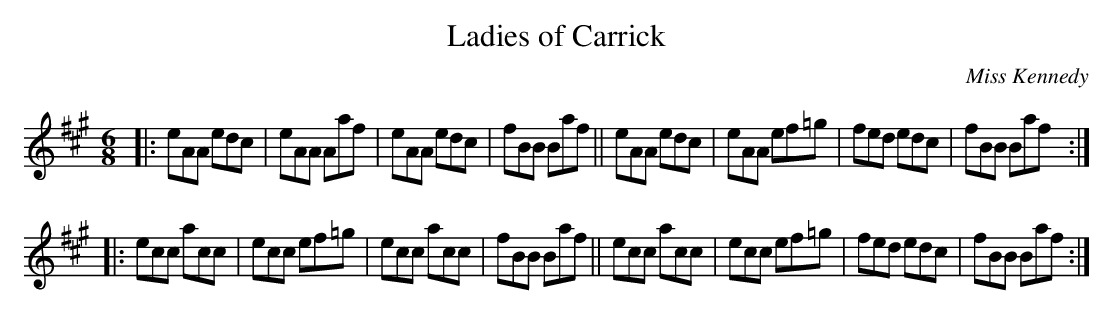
X:1
T: Ladies of Carrick
O: Miss Kennedy
M: 6/8
L: 1/8
K: A
|: eAA edc | eAA Aaf  | eAA edc | fBB Baf \
|| eAA edc | eAA ef=g | fed edc | fBB Baf :|
|: ecc acc | ecc ef=g | ecc acc | fBB Baf \
|| ecc acc | ecc ef=g | fed edc | fBB Baf :|
